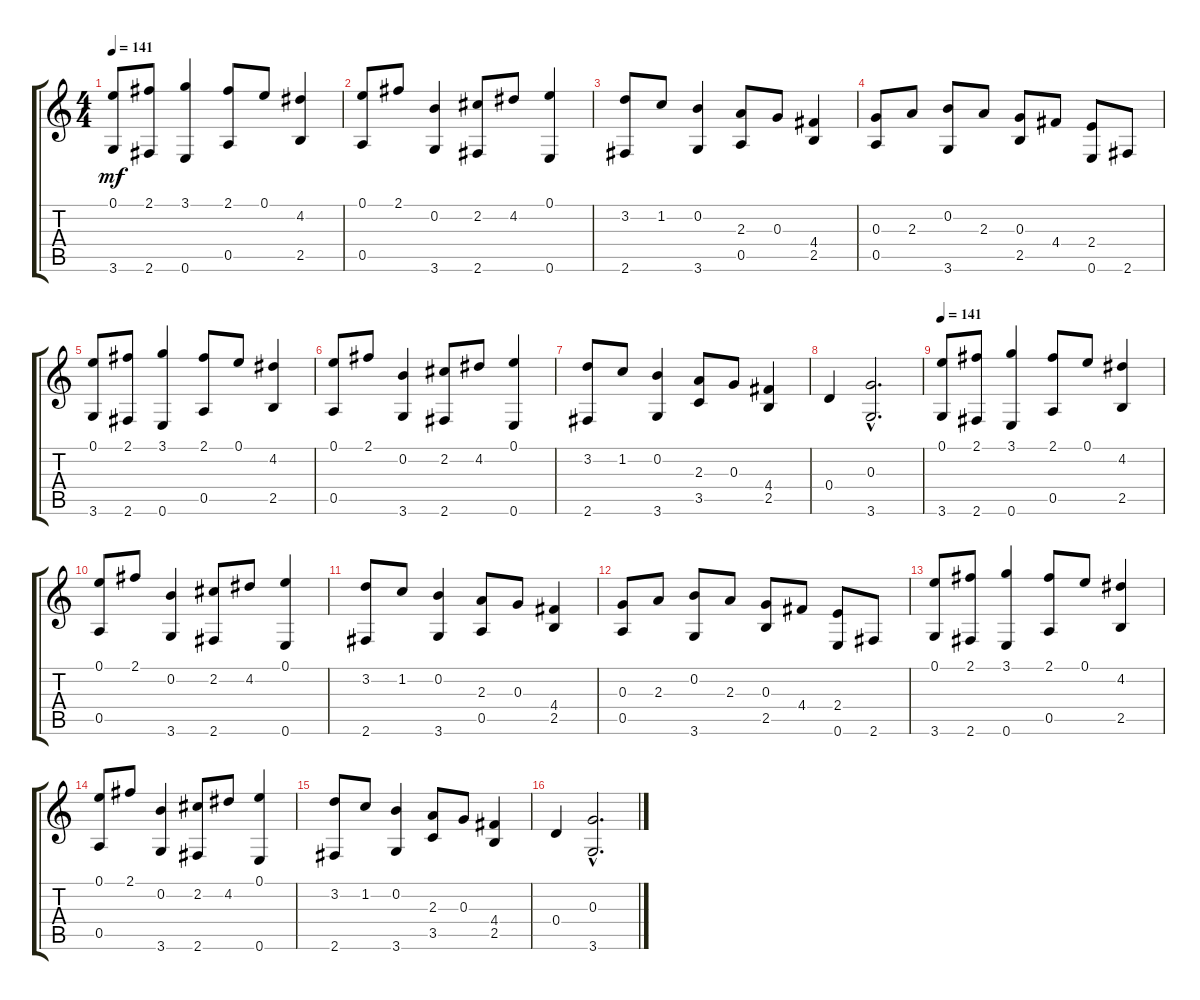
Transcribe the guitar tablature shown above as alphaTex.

\track "" {instrument acousticguitarsteel}
\staff {score tabs}
\tuning (E4 B3 G3 D3 A2 E2) {hide}
\ts (4 4)
\tempo 141
\clef g2
\ks c
(0.1 3.6).8{dy mf instrument acousticguitarsteel} (2.1 2.6).8 (3.1 0.6).4 (2.1 0.5).8 0.1.8 (4.2 2.5).4 |
(0.1 0.5).8 2.1.8 (0.2 3.6).4 (2.2 2.6).8 4.2.8 (0.1 0.6).4 |
(3.2 2.6).8 1.2.8 (0.2 3.6).4 (2.3 0.5).8 0.3.8 (4.4 2.5).4 |
(0.3 0.5).8 2.3.8 (0.2 3.6).8 2.3.8 (0.3 2.5).8 4.4.8 (2.4 0.6).8 2.6.8 |
(0.1 3.6).8 (2.1 2.6).8 (3.1 0.6).4 (2.1 0.5).8 0.1.8 (4.2 2.5).4 |
(0.1 0.5).8 2.1.8 (0.2 3.6).4 (2.2 2.6).8 4.2.8 (0.1 0.6).4 |
(3.2 2.6).8 1.2.8 (0.2 3.6).4 (2.3 3.5).8 0.3.8 (4.4 2.5).4 |
0.4.4 (0.3{hac} 3.6{hac}).2{d} |
\tempo 141
(0.1 3.6).8 (2.1 2.6).8 (3.1 0.6).4 (2.1 0.5).8 0.1.8 (4.2 2.5).4 |
(0.1 0.5).8 2.1.8 (0.2 3.6).4 (2.2 2.6).8 4.2.8 (0.1 0.6).4 |
(3.2 2.6).8 1.2.8 (0.2 3.6).4 (2.3 0.5).8 0.3.8 (4.4 2.5).4 |
(0.3 0.5).8 2.3.8 (0.2 3.6).8 2.3.8 (0.3 2.5).8 4.4.8 (2.4 0.6).8 2.6.8 |
(0.1 3.6).8 (2.1 2.6).8 (3.1 0.6).4 (2.1 0.5).8 0.1.8 (4.2 2.5).4 |
(0.1 0.5).8 2.1.8 (0.2 3.6).4 (2.2 2.6).8 4.2.8 (0.1 0.6).4 |
(3.2 2.6).8 1.2.8 (0.2 3.6).4 (2.3 3.5).8 0.3.8 (4.4 2.5).4 |
0.4.4 (0.3{hac} 3.6{hac}).2{d}
